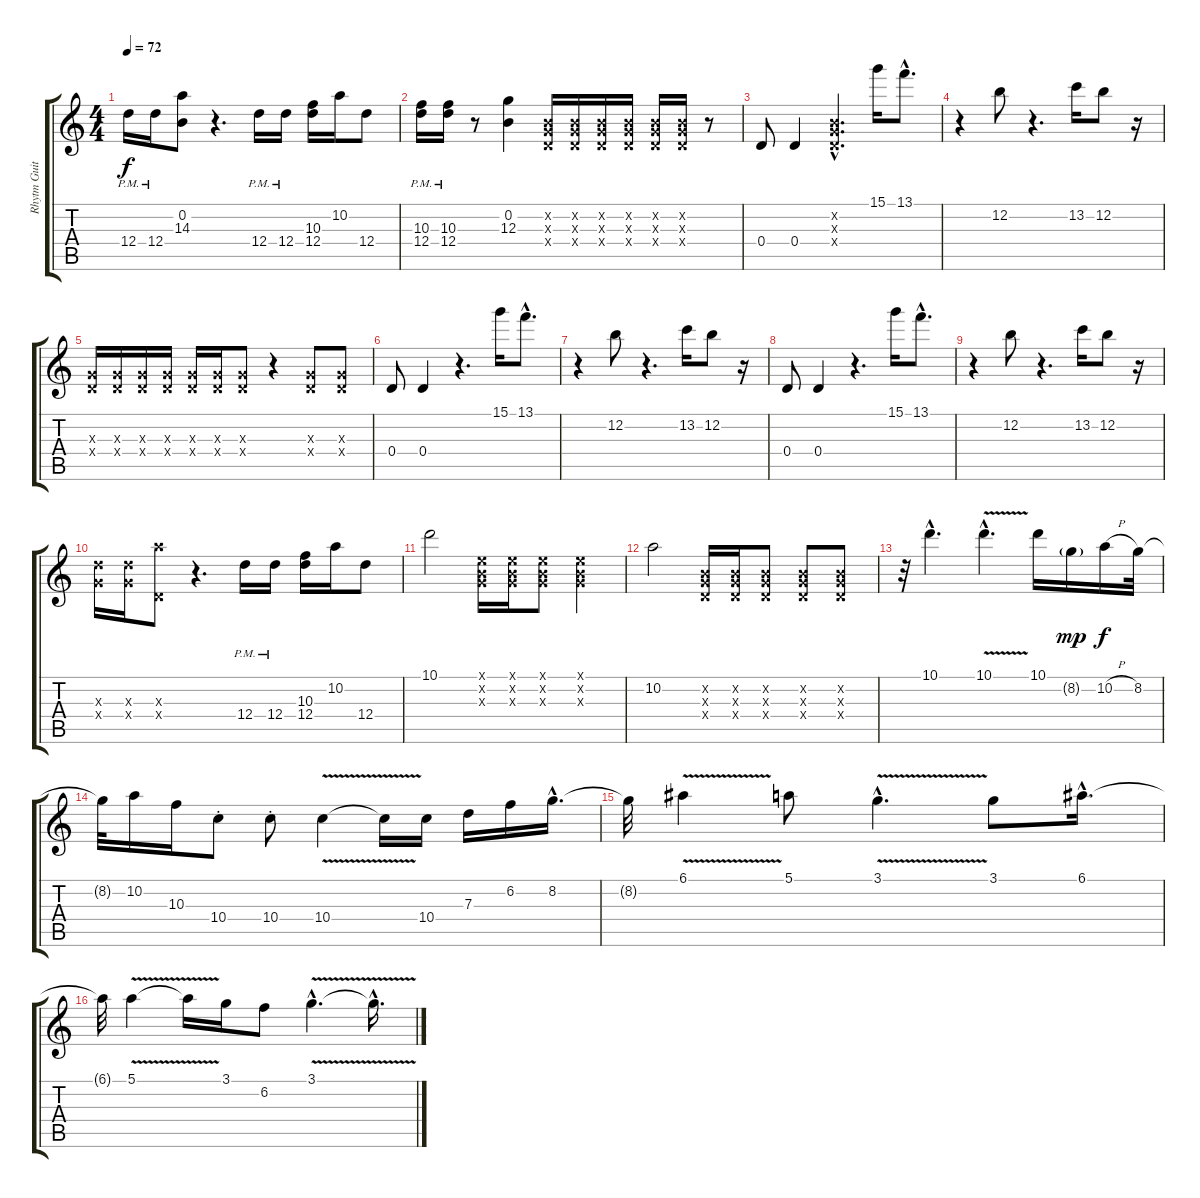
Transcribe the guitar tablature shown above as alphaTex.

\track ("Rhytm Guitar (Gilmour)" "Rhytm Guit") {instrument distortionguitar}
\staff {score tabs}
\tuning (E4 B3 G3 D3 A2 E2) {hide}
\ts (4 4)
\tempo 72
\clef g2
\ks c
12.4{pm}.16{dy f} 12.4{pm}.16 (0.2 14.3).8 r.4{d} 12.4{pm}.16 12.4{pm}.16 (10.3 12.4).16 10.2.16 12.4.8 |
(10.3{pm} 12.4{pm}).16 (10.3{pm} 12.4{pm}).16 r.8 (0.2 12.3).4 (0.2{x} 0.3{x} 0.4{x}).16 (0.2{x} 0.3{x} 0.4{x}).16 (0.2{x} 0.3{x} 0.4{x}).16 (0.2{x} 0.3{x} 0.4{x}).16 (0.2{x} 0.3{x} 0.4{x}).16 (0.2{x} 0.3{x} 0.4{x}).16 r.8 |
0.4.8 0.4.4 (0.2{hac x} 0.3{hac x} 0.4{hac x}).4{d} 15.1.16 13.1{hac}.8{d} |
r.4 12.2.8 r.4{d} 13.2.16 12.2.8 r.16 |
(0.3{x} 0.4{x}).16 (0.3{x} 0.4{x}).16 (0.3{x} 0.4{x}).16 (0.3{x} 0.4{x}).16 (0.3{x} 0.4{x}).16 (0.3{x} 0.4{x}).16 (0.3{x} 0.4{x}).8 r.4 (0.3{x} 0.4{x}).8 (0.3{x} 0.4{x}).8 |
0.4.8 0.4.4 r.4{d} 15.1.16 13.1{hac}.8{d} |
r.4 12.2.8 r.4{d} 13.2.16 12.2.8 r.16 |
0.4.8 0.4.4 r.4{d} 15.1.16 13.1{hac}.8{d} |
r.4 12.2.8 r.4{d} 13.2.16 12.2.8 r.16 |
(0.3{x} 12.4{x}).16 (0.3{x} 12.4{x}).16 (14.3{x} 0.4{x}).8 r.4{d} 12.4{pm}.16 12.4{pm}.16 (10.3 12.4).16 10.2.16 12.4.8 |
10.1.2 (0.1{x} 0.2{x} 0.3{x}).16 (0.1{x} 0.2{x} 0.3{x}).16 (0.1{x} 0.2{x} 0.3{x}).8 (0.1{x} 0.2{x} 0.3{x}).4 |
10.2.2 (0.2{x} 0.3{x} 0.4{x}).16 (0.2{x} 0.3{x} 0.4{x}).16 (0.2{x} 0.3{x} 0.4{x}).8 (0.2{x} 0.3{x} 0.4{x}).8 (0.2{x} 0.3{x} 0.4{x}).8 |
r.32 10.1{hac}.4{d} 10.1{v hac}.4{d} 10.1.16 8.2{g}.16{dy mp} 10.2{h}.16{dy f} 8.2.32 |
8.2{t}.32 10.2.16 10.3.16 10.4{st}.8 10.4{st}.8 10.4{v}.4 10.4{t}.16 10.4.16 7.3.16 6.2.16 8.2{hac}.16{d} |
8.2{t}.32 6.1{v}.4 5.1.8 3.1{v hac}.4{d} 3.1.8 6.1{hac}.16{d} |
6.1{t}.32 5.1{v}.4 5.1{t}.16 3.1.16 6.2.8 3.1{v hac}.4{d} 3.1{hac t}.16{d}
